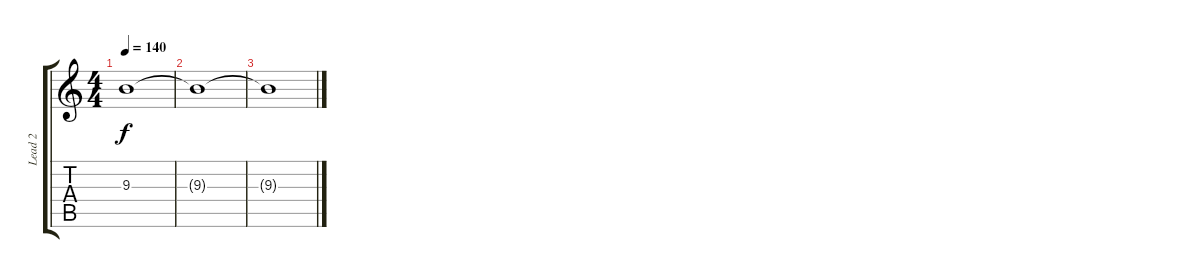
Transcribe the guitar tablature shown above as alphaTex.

\track ("Lead 2" "Lead 2") {instrument distortionguitar}
\staff {score tabs}
\tuning (B3 Gb3 D3 A2 E2 B1) {hide}
\ts (4 4)
\tempo 140
\clef g2
\ks c
9.3{t}.1{dy f} |
9.3{t}.1 |
9.3{t}.1
